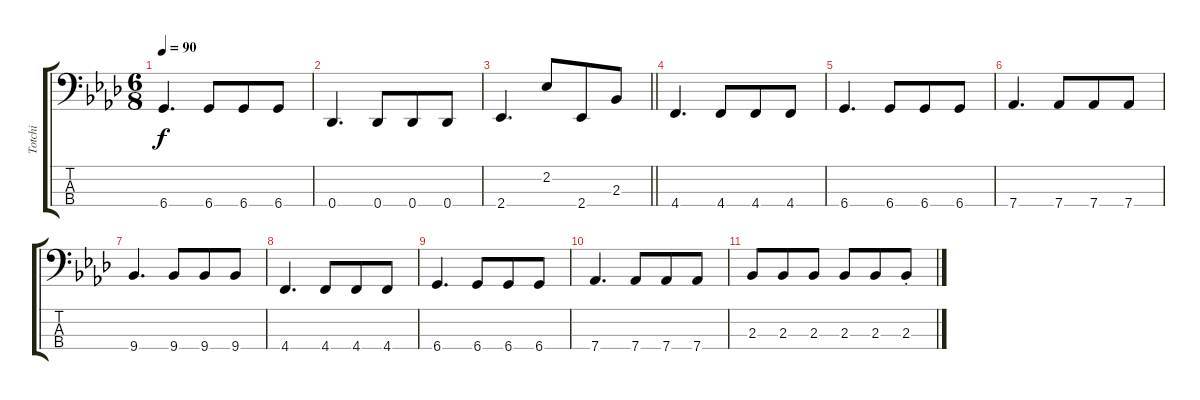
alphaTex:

\track ("Totchi" "Totchi") {instrument electricbasspick}
\staff {score tabs}
\tuning (Gb2 Db2 Ab1 Db1) {hide}
\ts (6 8)
\tempo 90
\clef f4
\ks fminor
6.4.4{d dy f} 6.4.8 6.4.8 6.4.8 |
0.4.4{d} 0.4.8 0.4.8 0.4.8 |
\barLineRight lightlight
2.4.4{d} 2.2.8 2.4.8 2.3.8 |
4.4.4{d} 4.4.8 4.4.8 4.4.8 |
6.4.4{d} 6.4.8 6.4.8 6.4.8 |
7.4.4{d} 7.4.8 7.4.8 7.4.8 |
9.4.4{d} 9.4.8 9.4.8 9.4.8 |
4.4.4{d} 4.4.8 4.4.8 4.4.8 |
6.4.4{d} 6.4.8 6.4.8 6.4.8 |
7.4.4{d} 7.4.8 7.4.8 7.4.8 |
2.3.8 2.3.8 2.3.8 2.3.8 2.3.8 2.3{st}.8
